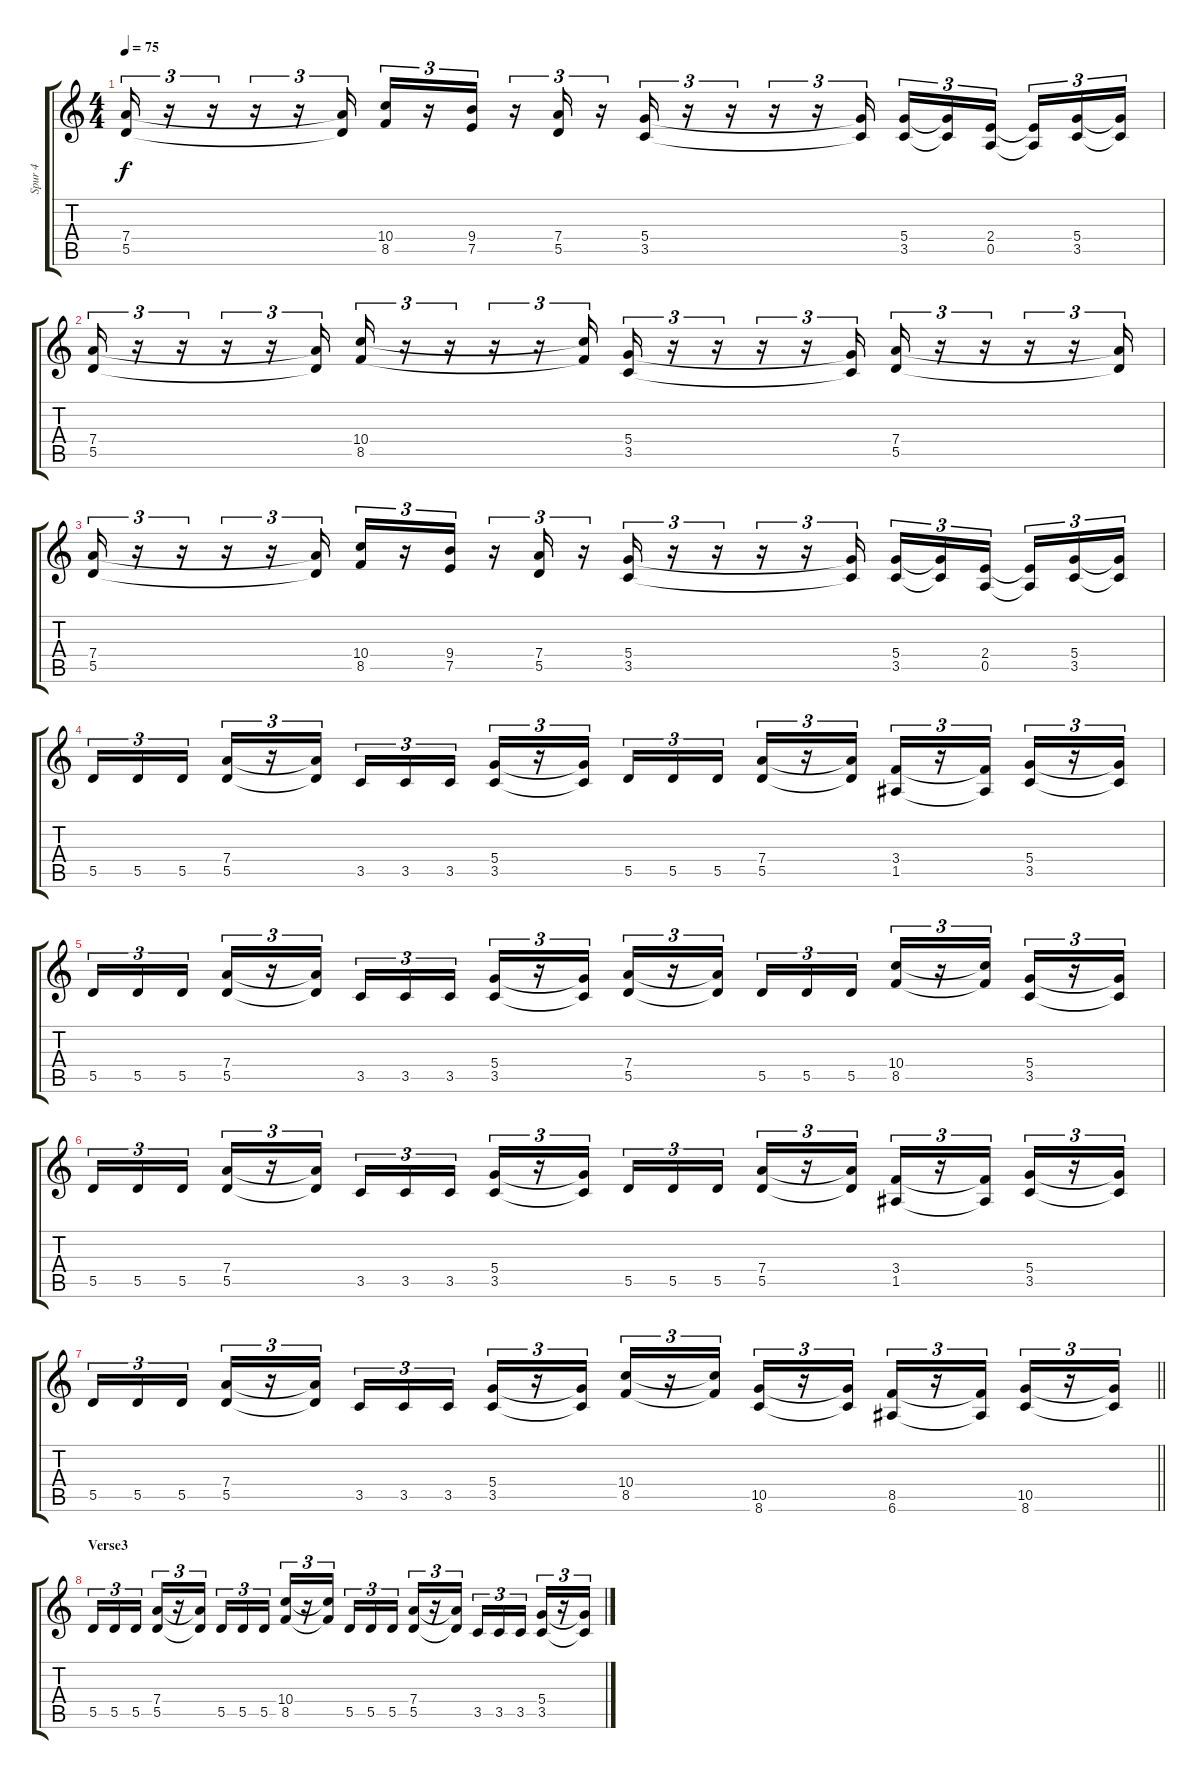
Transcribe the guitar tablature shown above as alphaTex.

\track ("Spur 4" "Spur 4") {instrument distortionguitar}
\staff {score tabs}
\tuning (E4 B3 G3 D3 A2 E2) {hide}
\ts (4 4)
\tempo 75
\clef g2
\ks c
(7.4 5.5).16{tu (3 2) dy f} r.16{tu (3 2)} r.16{tu (3 2)} r.16{tu (3 2)} r.16{tu (3 2)} (7.4{t} 5.5{t}).16{tu (3 2)} (10.4 8.5).16{tu (3 2)} r.16{tu (3 2)} (9.4 7.5).16{tu (3 2)} r.16{tu (3 2)} (7.4 5.5).16{tu (3 2)} r.16{tu (3 2)} (5.4 3.5).16{tu (3 2)} r.16{tu (3 2)} r.16{tu (3 2)} r.16{tu (3 2)} r.16{tu (3 2)} (5.4{t} 3.5{t}).16{tu (3 2)} (5.4 3.5).16{tu (3 2)} (5.4{t} 3.5{t}).16{tu (3 2)} (2.4 0.5).16{tu (3 2)} (2.4{t} 0.5{t}).16{tu (3 2)} (5.4 3.5).16{tu (3 2)} (5.4{t} 3.5{t}).16{tu (3 2)} |
(7.4 5.5).16{tu (3 2)} r.16{tu (3 2)} r.16{tu (3 2)} r.16{tu (3 2)} r.16{tu (3 2)} (7.4{t} 5.5{t}).16{tu (3 2)} (10.4 8.5).16{tu (3 2)} r.16{tu (3 2)} r.16{tu (3 2)} r.16{tu (3 2)} r.16{tu (3 2)} (10.4{t} 8.5{t}).16{tu (3 2)} (5.4 3.5).16{tu (3 2)} r.16{tu (3 2)} r.16{tu (3 2)} r.16{tu (3 2)} r.16{tu (3 2)} (5.4{t} 3.5{t}).16{tu (3 2)} (7.4 5.5).16{tu (3 2)} r.16{tu (3 2)} r.16{tu (3 2)} r.16{tu (3 2)} r.16{tu (3 2)} (7.4{t} 5.5{t}).16{tu (3 2)} |
(7.4 5.5).16{tu (3 2)} r.16{tu (3 2)} r.16{tu (3 2)} r.16{tu (3 2)} r.16{tu (3 2)} (7.4{t} 5.5{t}).16{tu (3 2)} (10.4 8.5).16{tu (3 2)} r.16{tu (3 2)} (9.4 7.5).16{tu (3 2)} r.16{tu (3 2)} (7.4 5.5).16{tu (3 2)} r.16{tu (3 2)} (5.4 3.5).16{tu (3 2)} r.16{tu (3 2)} r.16{tu (3 2)} r.16{tu (3 2)} r.16{tu (3 2)} (5.4{t} 3.5{t}).16{tu (3 2)} (5.4 3.5).16{tu (3 2)} (5.4{t} 3.5{t}).16{tu (3 2)} (2.4 0.5).16{tu (3 2)} (2.4{t} 0.5{t}).16{tu (3 2)} (5.4 3.5).16{tu (3 2)} (5.4{t} 3.5{t}).16{tu (3 2)} |
5.5.16{tu (3 2)} 5.5.16{tu (3 2)} 5.5.16{tu (3 2)} (7.4 5.5).16{tu (3 2)} r.16{tu (3 2)} (7.4{t} 5.5{t}).16{tu (3 2)} 3.5.16{tu (3 2)} 3.5.16{tu (3 2)} 3.5.16{tu (3 2)} (5.4 3.5).16{tu (3 2)} r.16{tu (3 2)} (5.4{t} 3.5{t}).16{tu (3 2)} 5.5.16{tu (3 2)} 5.5.16{tu (3 2)} 5.5.16{tu (3 2)} (7.4 5.5).16{tu (3 2)} r.16{tu (3 2)} (7.4{t} 5.5{t}).16{tu (3 2)} (3.4 1.5).16{tu (3 2)} r.16{tu (3 2)} (3.4{t} 1.5{t}).16{tu (3 2)} (5.4 3.5).16{tu (3 2)} r.16{tu (3 2)} (5.4{t} 3.5{t}).16{tu (3 2)} |
5.5.16{tu (3 2)} 5.5.16{tu (3 2)} 5.5.16{tu (3 2)} (7.4 5.5).16{tu (3 2)} r.16{tu (3 2)} (7.4{t} 5.5{t}).16{tu (3 2)} 3.5.16{tu (3 2)} 3.5.16{tu (3 2)} 3.5.16{tu (3 2)} (5.4 3.5).16{tu (3 2)} r.16{tu (3 2)} (5.4{t} 3.5{t}).16{tu (3 2)} (7.4 5.5).16{tu (3 2)} r.16{tu (3 2)} (7.4{t} 5.5{t}).16{tu (3 2)} 5.5.16{tu (3 2)} 5.5.16{tu (3 2)} 5.5.16{tu (3 2)} (10.4 8.5).16{tu (3 2)} r.16{tu (3 2)} (10.4{t} 8.5{t}).16{tu (3 2)} (5.4 3.5).16{tu (3 2)} r.16{tu (3 2)} (5.4{t} 3.5{t}).16{tu (3 2)} |
5.5.16{tu (3 2)} 5.5.16{tu (3 2)} 5.5.16{tu (3 2)} (7.4 5.5).16{tu (3 2)} r.16{tu (3 2)} (7.4{t} 5.5{t}).16{tu (3 2)} 3.5.16{tu (3 2)} 3.5.16{tu (3 2)} 3.5.16{tu (3 2)} (5.4 3.5).16{tu (3 2)} r.16{tu (3 2)} (5.4{t} 3.5{t}).16{tu (3 2)} 5.5.16{tu (3 2)} 5.5.16{tu (3 2)} 5.5.16{tu (3 2)} (7.4 5.5).16{tu (3 2)} r.16{tu (3 2)} (7.4{t} 5.5{t}).16{tu (3 2)} (3.4 1.5).16{tu (3 2)} r.16{tu (3 2)} (3.4{t} 1.5{t}).16{tu (3 2)} (5.4 3.5).16{tu (3 2)} r.16{tu (3 2)} (5.4{t} 3.5{t}).16{tu (3 2)} |
\barLineRight lightlight
5.5.16{tu (3 2)} 5.5.16{tu (3 2)} 5.5.16{tu (3 2)} (7.4 5.5).16{tu (3 2)} r.16{tu (3 2)} (7.4{t} 5.5{t}).16{tu (3 2)} 3.5.16{tu (3 2)} 3.5.16{tu (3 2)} 3.5.16{tu (3 2)} (5.4 3.5).16{tu (3 2)} r.16{tu (3 2)} (5.4{t} 3.5{t}).16{tu (3 2)} (10.4 8.5).16{tu (3 2)} r.16{tu (3 2)} (10.4{t} 8.5{t}).16{tu (3 2)} (10.5 8.6).16{tu (3 2)} r.16{tu (3 2)} (10.5{t} 8.6{t}).16{tu (3 2)} (8.5 6.6).16{tu (3 2)} r.16{tu (3 2)} (8.5{t} 6.6{t}).16{tu (3 2)} (10.5 8.6).16{tu (3 2)} r.16{tu (3 2)} (10.5{t} 8.6{t}).16{tu (3 2)} |
\section ("" "Verse3")
5.5.16{tu (3 2)} 5.5.16{tu (3 2)} 5.5.16{tu (3 2)} (7.4 5.5).16{tu (3 2)} r.16{tu (3 2)} (7.4{t} 5.5{t}).16{tu (3 2)} 5.5.16{tu (3 2)} 5.5.16{tu (3 2)} 5.5.16{tu (3 2)} (10.4 8.5).16{tu (3 2)} r.16{tu (3 2)} (10.4{t} 8.5{t}).16{tu (3 2)} 5.5.16{tu (3 2)} 5.5.16{tu (3 2)} 5.5.16{tu (3 2)} (7.4 5.5).16{tu (3 2)} r.16{tu (3 2)} (7.4{t} 5.5{t}).16{tu (3 2)} 3.5.16{tu (3 2)} 3.5.16{tu (3 2)} 3.5.16{tu (3 2)} (5.4 3.5).16{tu (3 2)} r.16{tu (3 2)} (5.4{t} 3.5{t}).16{tu (3 2)}
